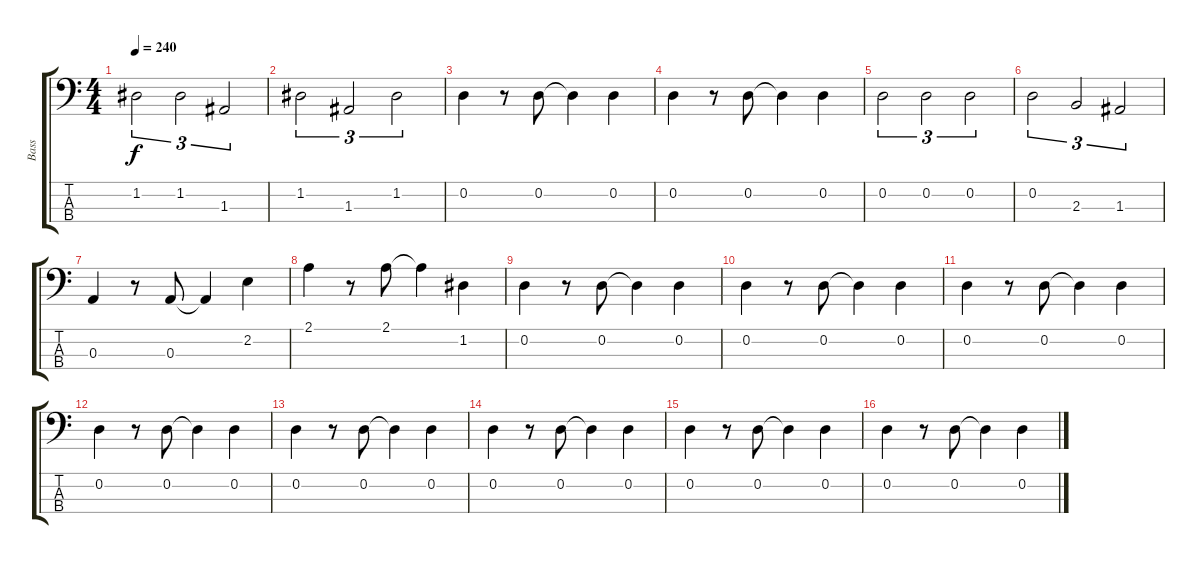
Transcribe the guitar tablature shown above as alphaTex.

\track ("Bass" "Bass") {instrument electricbassfinger}
\staff {score tabs}
\tuning (G2 D2 A1 E1) {hide}
\ts (4 4)
\tempo 240
\clef f4
\ks c
1.2.2{tu (3 2) dy f} 1.2.2{tu (3 2)} 1.3.2{tu (3 2)} |
1.2.2{tu (3 2)} 1.3.2{tu (3 2)} 1.2.2{tu (3 2)} |
0.2.4 r.8 0.2.8 0.2{t}.4 0.2.4 |
0.2.4 r.8 0.2.8 0.2{t}.4 0.2.4 |
0.2.2{tu (3 2)} 0.2.2{tu (3 2)} 0.2.2{tu (3 2)} |
0.2.2{tu (3 2)} 2.3.2{tu (3 2)} 1.3.2{tu (3 2)} |
0.3.4 r.8 0.3.8 0.3{t}.4 2.2.4 |
2.1.4 r.8 2.1.8 2.1{t}.4 1.2.4 |
0.2.4 r.8 0.2.8 0.2{t}.4 0.2.4 |
0.2.4 r.8 0.2.8 0.2{t}.4 0.2.4 |
0.2.4 r.8 0.2.8 0.2{t}.4 0.2.4 |
0.2.4 r.8 0.2.8 0.2{t}.4 0.2.4 |
0.2.4 r.8 0.2.8 0.2{t}.4 0.2.4 |
0.2.4 r.8 0.2.8 0.2{t}.4 0.2.4 |
0.2.4 r.8 0.2.8 0.2{t}.4 0.2.4 |
0.2.4 r.8 0.2.8 0.2{t}.4 0.2.4
